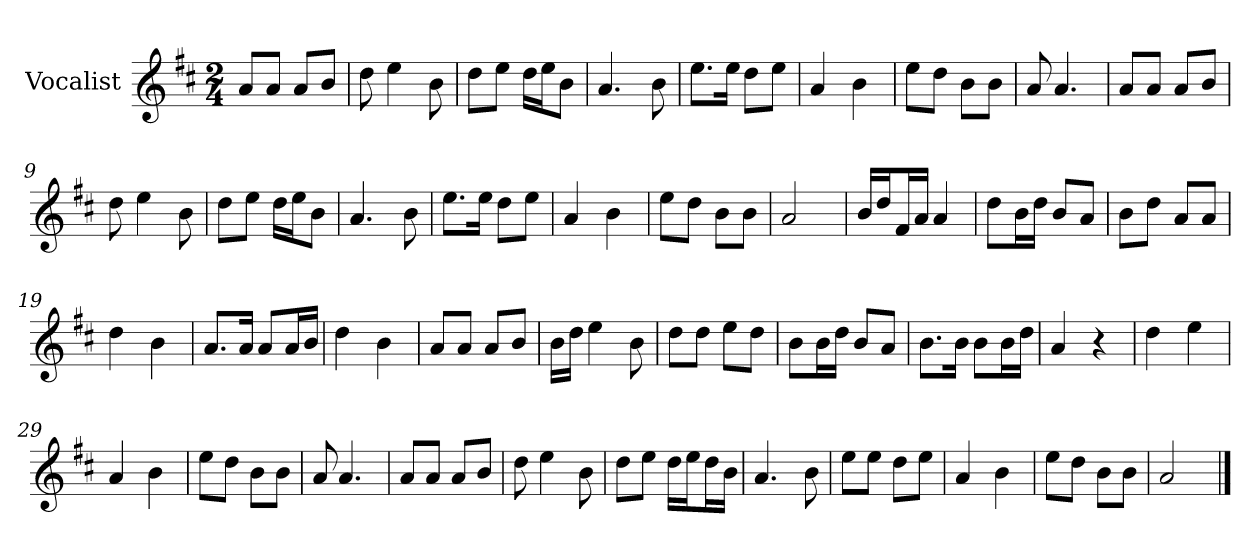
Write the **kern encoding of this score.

**kern
*part1
*staff1
*I"Vocalist
*k[f#c#]
*D:
*M2/4
=
8aL
8aJ
8aL
8bJ
=1
8dd
4ee
8b
=2
8ddL
8eeJ
16ddLL
16eeJ
8bJ
=3
4.a
8b
=4
8.eeL
16eeJk
8ddL
8eeJ
=5
4a
4b
=6
8eeL
8ddJ
8bL
8bJ
=7
8a
4.a
=8
8aL
8aJ
8aL
8bJ
=9
8dd
4ee
8b
=10
8ddL
8eeJ
16ddLL
16eeJ
8bJ
=11
4.a
8b
=12
8.eeL
16eeJk
8ddL
8eeJ
=13
4a
4b
=14
8eeL
8ddJ
8bL
8bJ
=15
2a
=16
16bLL
16ddJ
16f#L
16aJJ
4a
=17
8ddL
16bL
16ddJJ
8bL
8aJ
=18
8bL
8ddJ
8aL
8aJ
=19
4dd
4b
=20
8.aL
16aJk
8aL
16aL
16bJJ
=21
4dd
4b
=22
8aL
8aJ
8aL
8bJ
=23
16bLL
16ddJJ
4ee
8b
=24
8ddL
8ddJ
8eeL
8ddJ
=25
8bL
16bL
16ddJJ
8bL
8aJ
=26
8.bL
16bJk
8bL
16bL
16ddJJ
=27
4a
4r
=28
4dd
4ee
=29
4a
4b
=30
8eeL
8ddJ
8bL
8bJ
=31
8a
4.a
=32
8aL
8aJ
8aL
8bJ
=33
8dd
4ee
8b
=34
8ddL
8eeJ
16ddLL
16eeJ
16ddL
16bJJ
=35
4.a
8b
=36
8eeL
8eeJ
8ddL
8eeJ
=37
4a
4b
=38
8eeL
8ddJ
8bL
8bJ
=39
2a
==
*-
